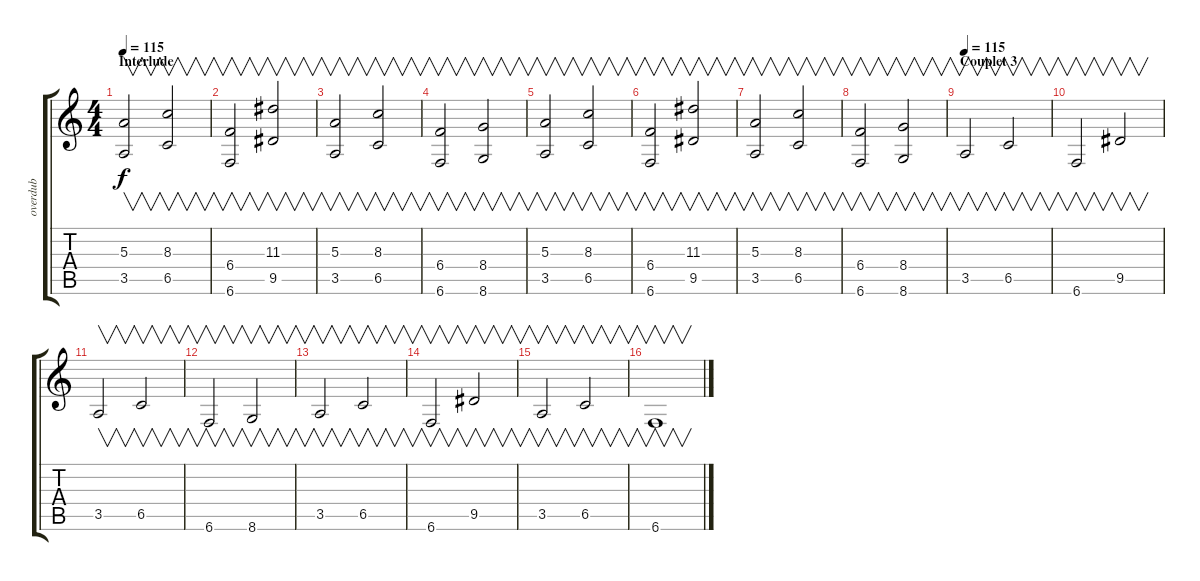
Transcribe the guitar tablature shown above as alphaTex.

\track ("overdub" "overdub") {instrument overdrivenguitar}
\staff {score tabs}
\tuning (Db4 Ab3 E3 B2 Gb2 B1) {hide}
\ts (4 4)
\section ("" "Interlude")
\tempo 115
\clef g2
\ks c
(5.3 3.5).2{v dy f volume 12 balance 12 instrument overdrivenguitar} (8.3 6.5).2{v} |
(6.4 6.6).2{v} (11.3 9.5).2{v} |
(5.3 3.5).2{v} (8.3 6.5).2{v} |
(6.4 6.6).2{v} (8.4 8.6).2{v} |
(5.3 3.5).2{v volume 12 balance 12 instrument overdrivenguitar} (8.3 6.5).2{v} |
(6.4 6.6).2{v} (11.3 9.5).2{v} |
(5.3 3.5).2{v} (8.3 6.5).2{v} |
(6.4 6.6).2{v} (8.4 8.6).2{v} |
\section ("" "Couplet 3")
\tempo 115
3.5.2{v volume 12 balance 12 instrument overdrivenguitar} 6.5.2{v} |
6.6.2{v} 9.5.2{v} |
3.5.2{v} 6.5.2{v} |
6.6.2{v} 8.6.2{v} |
3.5.2{v volume 12 balance 12 instrument overdrivenguitar} 6.5.2{v} |
6.6.2{v} 9.5.2{v} |
3.5.2{v} 6.5.2{v} |
6.6.1{v}
